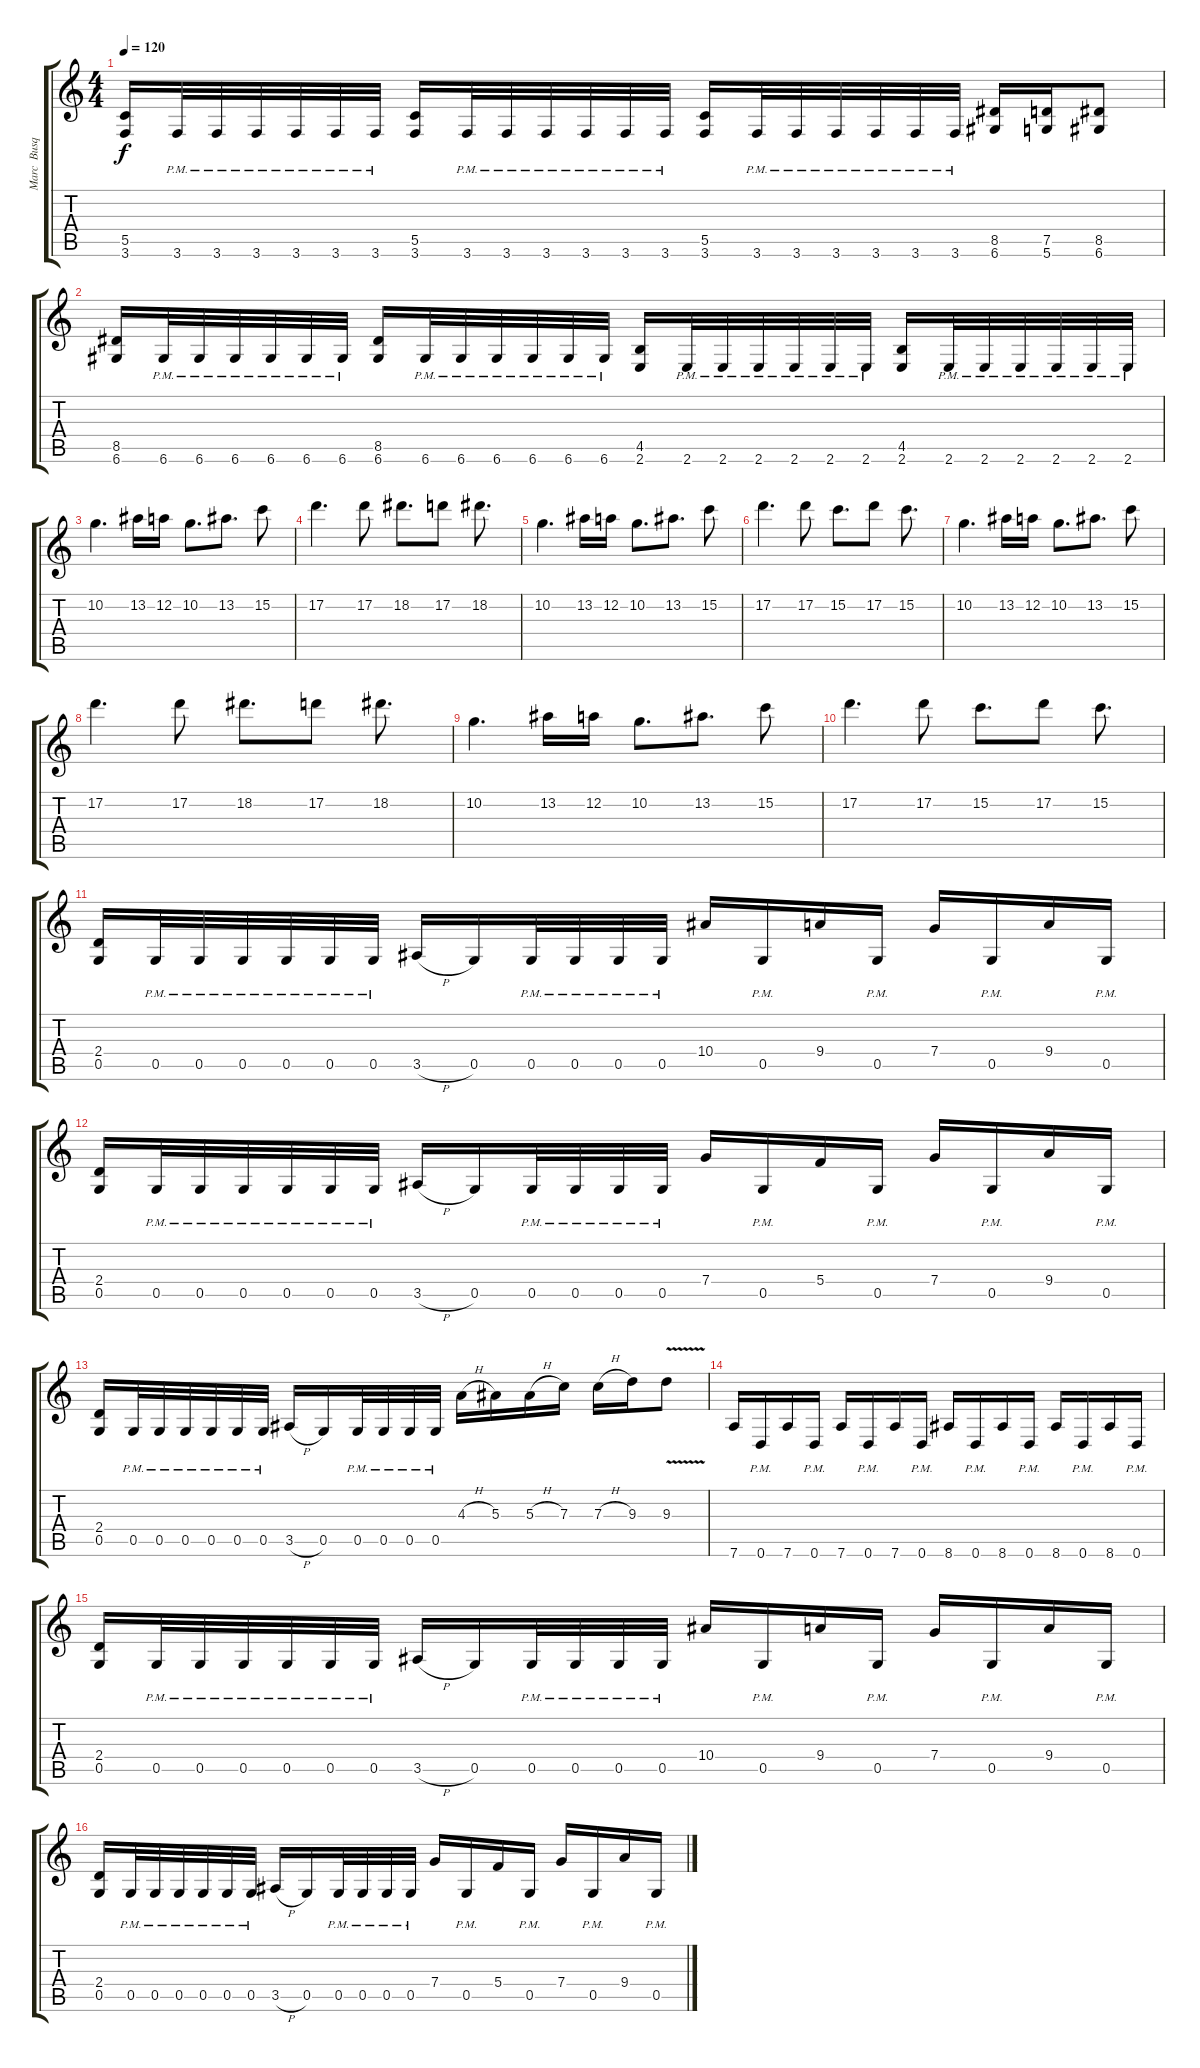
\track ("Marc  Busque" "Marc  Busq") {instrument distortionguitar}
\staff {score tabs}
\tuning (D4 A3 F3 C3 G2 D2) {hide}
\ts (4 4)
\tempo 120
\clef g2
\ks c
(5.5 3.6).16{dy f} 3.6{pm}.32 3.6{pm}.32 3.6{pm}.32 3.6{pm}.32 3.6{pm}.32 3.6{pm}.32 (5.5 3.6).16 3.6{pm}.32 3.6{pm}.32 3.6{pm}.32 3.6{pm}.32 3.6{pm}.32 3.6{pm}.32 (5.5 3.6).16 3.6{pm}.32 3.6{pm}.32 3.6{pm}.32 3.6{pm}.32 3.6{pm}.32 3.6{pm}.32 (8.5 6.6).16 (7.5 5.6).16 (8.5 6.6).8 |
(8.5 6.6).16 6.6{pm}.32 6.6{pm}.32 6.6{pm}.32 6.6{pm}.32 6.6{pm}.32 6.6{pm}.32 (8.5 6.6).16 6.6{pm}.32 6.6{pm}.32 6.6{pm}.32 6.6{pm}.32 6.6{pm}.32 6.6{pm}.32 (4.5 2.6).16 2.6{pm}.32 2.6{pm}.32 2.6{pm}.32 2.6{pm}.32 2.6{pm}.32 2.6{pm}.32 (4.5 2.6).16 2.6{pm}.32 2.6{pm}.32 2.6{pm}.32 2.6{pm}.32 2.6{pm}.32 2.6{pm}.32 |
10.2.4{d} 13.2.16 12.2.16 10.2.8{d} 13.2.8{d} 15.2.8 |
17.2.4{d} 17.2.8 18.2.8{d} 17.2.8 18.2.8{d} |
10.2.4{d} 13.2.16 12.2.16 10.2.8{d} 13.2.8{d} 15.2.8 |
17.2.4{d} 17.2.8 15.2.8{d} 17.2.8 15.2.8{d} |
10.2.4{d} 13.2.16 12.2.16 10.2.8{d} 13.2.8{d} 15.2.8 |
17.2.4{d} 17.2.8 18.2.8{d} 17.2.8 18.2.8{d} |
10.2.4{d} 13.2.16 12.2.16 10.2.8{d} 13.2.8{d} 15.2.8 |
17.2.4{d} 17.2.8 15.2.8{d} 17.2.8 15.2.8{d} |
(2.4 0.5).16 0.5{pm}.32 0.5{pm}.32 0.5{pm}.32 0.5{pm}.32 0.5{pm}.32 0.5{pm}.32 3.5{h}.16 0.5.16 0.5{pm}.32 0.5{pm}.32 0.5{pm}.32 0.5{pm}.32 10.4.16 0.5{pm}.16 9.4.16 0.5{pm}.16 7.4.16 0.5{pm}.16 9.4.16 0.5{pm}.16 |
(2.4 0.5).16 0.5{pm}.32 0.5{pm}.32 0.5{pm}.32 0.5{pm}.32 0.5{pm}.32 0.5{pm}.32 3.5{h}.16 0.5.16 0.5{pm}.32 0.5{pm}.32 0.5{pm}.32 0.5{pm}.32 7.4.16 0.5{pm}.16 5.4.16 0.5{pm}.16 7.4.16 0.5{pm}.16 9.4.16 0.5{pm}.16 |
(2.4 0.5).16 0.5{pm}.32 0.5{pm}.32 0.5{pm}.32 0.5{pm}.32 0.5{pm}.32 0.5{pm}.32 3.5{h}.16 0.5.16 0.5{pm}.32 0.5{pm}.32 0.5{pm}.32 0.5{pm}.32 4.3{h}.16 5.3.16 5.3{h}.16 7.3.16 7.3{h}.16 9.3.16 9.3{v}.8 |
7.6.16 0.6{pm}.16 7.6.16 0.6{pm}.16 7.6.16 0.6{pm}.16 7.6.16 0.6{pm}.16 8.6.16 0.6{pm}.16 8.6.16 0.6{pm}.16 8.6.16 0.6{pm}.16 8.6.16 0.6{pm}.16 |
(2.4 0.5).16 0.5{pm}.32 0.5{pm}.32 0.5{pm}.32 0.5{pm}.32 0.5{pm}.32 0.5{pm}.32 3.5{h}.16 0.5.16 0.5{pm}.32 0.5{pm}.32 0.5{pm}.32 0.5{pm}.32 10.4.16 0.5{pm}.16 9.4.16 0.5{pm}.16 7.4.16 0.5{pm}.16 9.4.16 0.5{pm}.16 |
(2.4 0.5).16 0.5{pm}.32 0.5{pm}.32 0.5{pm}.32 0.5{pm}.32 0.5{pm}.32 0.5{pm}.32 3.5{h}.16 0.5.16 0.5{pm}.32 0.5{pm}.32 0.5{pm}.32 0.5{pm}.32 7.4.16 0.5{pm}.16 5.4.16 0.5{pm}.16 7.4.16 0.5{pm}.16 9.4.16 0.5{pm}.16
